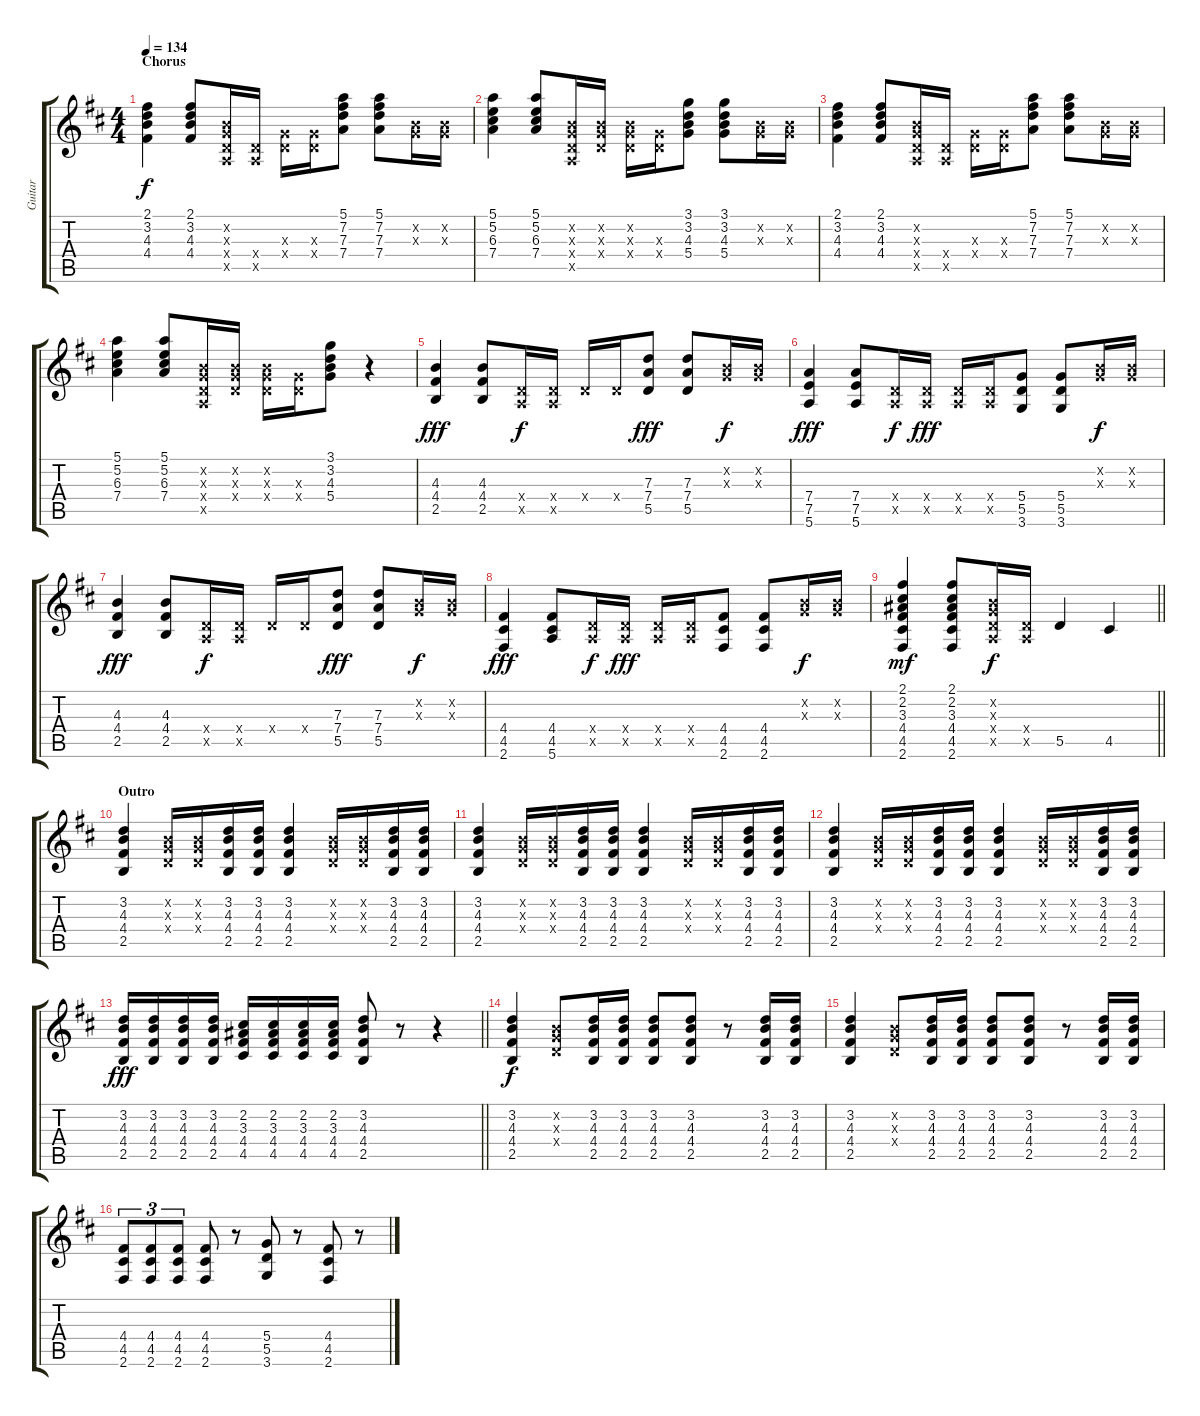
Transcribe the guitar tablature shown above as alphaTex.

\track ("Guitar" "Guitar") {instrument distortionguitar}
\staff {score tabs}
\tuning (E4 B3 G3 D3 A2 E2) {hide}
\ts (4 4)
\section ("" "Chorus")
\tempo 134
\clef g2
\ks bminor
(2.1 3.2 4.3 4.4).4{dy f instrument electricguitarclean} (2.1 3.2 4.3 4.4).8 (0.2{x} 0.3{x} 0.4{x} 0.5{x}).16 (0.4{x} 0.5{x}).16 (0.3{x} 0.4{x}).16 (0.3{x} 0.4{x}).16 (5.1 7.2 7.3 7.4).8 (5.1 7.2 7.3 7.4).8 (0.2{x} 0.3{x}).16 (0.2{x} 0.3{x}).16 |
(5.1 5.2 6.3 7.4).4 (5.1 5.2 6.3 7.4).8 (0.2{x} 0.3{x} 0.4{x} 0.5{x}).16 (0.2{x} 0.3{x} 0.4{x}).16 (0.2{x} 0.3{x} 0.4{x}).16 (0.3{x} 0.4{x}).16 (3.1 3.2 4.3 5.4).8 (3.1 3.2 4.3 5.4).8 (0.2{x} 0.3{x}).16 (0.2{x} 0.3{x}).16 |
(2.1 3.2 4.3 4.4).4 (2.1 3.2 4.3 4.4).8 (0.2{x} 0.3{x} 0.4{x} 0.5{x}).16 (0.4{x} 0.5{x}).16 (0.3{x} 0.4{x}).16 (0.3{x} 0.4{x}).16 (5.1 7.2 7.3 7.4).8 (5.1 7.2 7.3 7.4).8 (0.2{x} 0.3{x}).16 (0.2{x} 0.3{x}).16 |
(5.1 5.2 6.3 7.4).4 (5.1 5.2 6.3 7.4).8 (0.2{x} 0.3{x} 0.4{x} 0.5{x}).16 (0.2{x} 0.3{x} 0.4{x}).16 (0.2{x} 0.3{x} 0.4{x}).16 (0.3{x} 0.4{x}).16 (3.1 3.2 4.3 5.4).8 r.4 |
(4.3 4.4 2.5).4{dy fff volume 14 instrument distortionguitar} (4.3 4.4 2.5).8 (0.4{x} 0.5{x}).16{dy f} (0.4{x} 0.5{x}).16 0.4{x}.16 0.4{x}.16 (7.3 7.4 5.5).8{dy fff} (7.3 7.4 5.5).8 (0.2{x} 0.3{x}).16{dy f} (0.2{x} 0.3{x}).16 |
(7.4 7.5 5.6).4{dy fff} (7.4 7.5 5.6).8 (0.4{x} 0.5{x}).16{dy f} (0.4{x} 0.5{x}).16{dy fff} (0.4{x} 0.5{x}).16 (0.4{x} 0.5{x}).16 (5.4 5.5 3.6).8 (5.4 5.5 3.6).8 (0.2{x} 0.3{x}).16{dy f} (0.2{x} 0.3{x}).16 |
(4.3 4.4 2.5).4{dy fff} (4.3 4.4 2.5).8 (0.4{x} 0.5{x}).16{dy f} (0.4{x} 0.5{x}).16 0.4{x}.16 0.4{x}.16 (7.3 7.4 5.5).8{dy fff} (7.3 7.4 5.5).8 (0.2{x} 0.3{x}).16{dy f} (0.2{x} 0.3{x}).16 |
(4.4 4.5 2.6).4{dy fff} (4.4 4.5 5.6).8 (0.4{x} 0.5{x}).16{dy f} (0.4{x} 0.5{x}).16{dy fff} (0.4{x} 0.5{x}).16 (0.4{x} 0.5{x}).16 (4.4 4.5 2.6).8 (4.4 4.5 2.6).8 (0.2{x} 0.3{x}).16{dy f} (0.2{x} 0.3{x}).16 |
\barLineRight lightlight
(2.1 2.2 3.3 4.4 4.5 2.6).4{dy mf} (2.1 2.2 3.3 4.4 4.5 2.6).8 (0.2{x} 0.3{x} 0.4{x} 0.5{x}).16{dy f} (0.4{x} 0.5{x}).16 5.5.4 4.5.4 |
\section ("" "Outro")
(3.2 4.3 4.4 2.5).4 (0.2{x} 0.3{x} 0.4{x}).16 (0.2{x} 0.3{x} 0.4{x}).16 (3.2 4.3 4.4 2.5).16 (3.2 4.3 4.4 2.5).16 (3.2 4.3 4.4 2.5).4 (0.2{x} 0.3{x} 0.4{x}).16 (0.2{x} 0.3{x} 0.4{x}).16 (3.2 4.3 4.4 2.5).16 (3.2 4.3 4.4 2.5).16 |
(3.2 4.3 4.4 2.5).4 (0.2{x} 0.3{x} 0.4{x}).16 (0.2{x} 0.3{x} 0.4{x}).16 (3.2 4.3 4.4 2.5).16 (3.2 4.3 4.4 2.5).16 (3.2 4.3 4.4 2.5).4 (0.2{x} 0.3{x} 0.4{x}).16 (0.2{x} 0.3{x} 0.4{x}).16 (3.2 4.3 4.4 2.5).16 (3.2 4.3 4.4 2.5).16 |
(3.2 4.3 4.4 2.5).4 (0.2{x} 0.3{x} 0.4{x}).16 (0.2{x} 0.3{x} 0.4{x}).16 (3.2 4.3 4.4 2.5).16 (3.2 4.3 4.4 2.5).16 (3.2 4.3 4.4 2.5).4 (0.2{x} 0.3{x} 0.4{x}).16 (0.2{x} 0.3{x} 0.4{x}).16 (3.2 4.3 4.4 2.5).16 (3.2 4.3 4.4 2.5).16 |
\barLineRight lightlight
(3.2 4.3 4.4 2.5).16{dy fff} (3.2 4.3 4.4 2.5).16 (3.2 4.3 4.4 2.5).16 (3.2 4.3 4.4 2.5).16 (2.2 3.3 4.4 4.5).16 (2.2 3.3 4.4 4.5).16 (2.2 3.3 4.4 4.5).16 (2.2 3.3 4.4 4.5).16 (3.2 4.3 4.4 2.5).8 r.8 r.4 |
(3.2 4.3 4.4 2.5).4{dy f} (0.2{x} 0.3{x} 0.4{x}).8 (3.2 4.3 4.4 2.5).16 (3.2 4.3 4.4 2.5).16 (3.2 4.3 4.4 2.5).8 (3.2 4.3 4.4 2.5).8 r.8 (3.2 4.3 4.4 2.5).16 (3.2 4.3 4.4 2.5).16 |
(3.2 4.3 4.4 2.5).4 (0.2{x} 0.3{x} 0.4{x}).8 (3.2 4.3 4.4 2.5).16 (3.2 4.3 4.4 2.5).16 (3.2 4.3 4.4 2.5).8 (3.2 4.3 4.4 2.5).8 r.8 (3.2 4.3 4.4 2.5).16 (3.2 4.3 4.4 2.5).16 |
(4.4 4.5 2.6).8{tu (3 2)} (4.4 4.5 2.6).8{tu (3 2)} (4.4 4.5 2.6).8{tu (3 2)} (4.4 4.5 2.6).8 r.8 (5.4 5.5 3.6).8 r.8 (4.4 4.5 2.6).8 r.8
